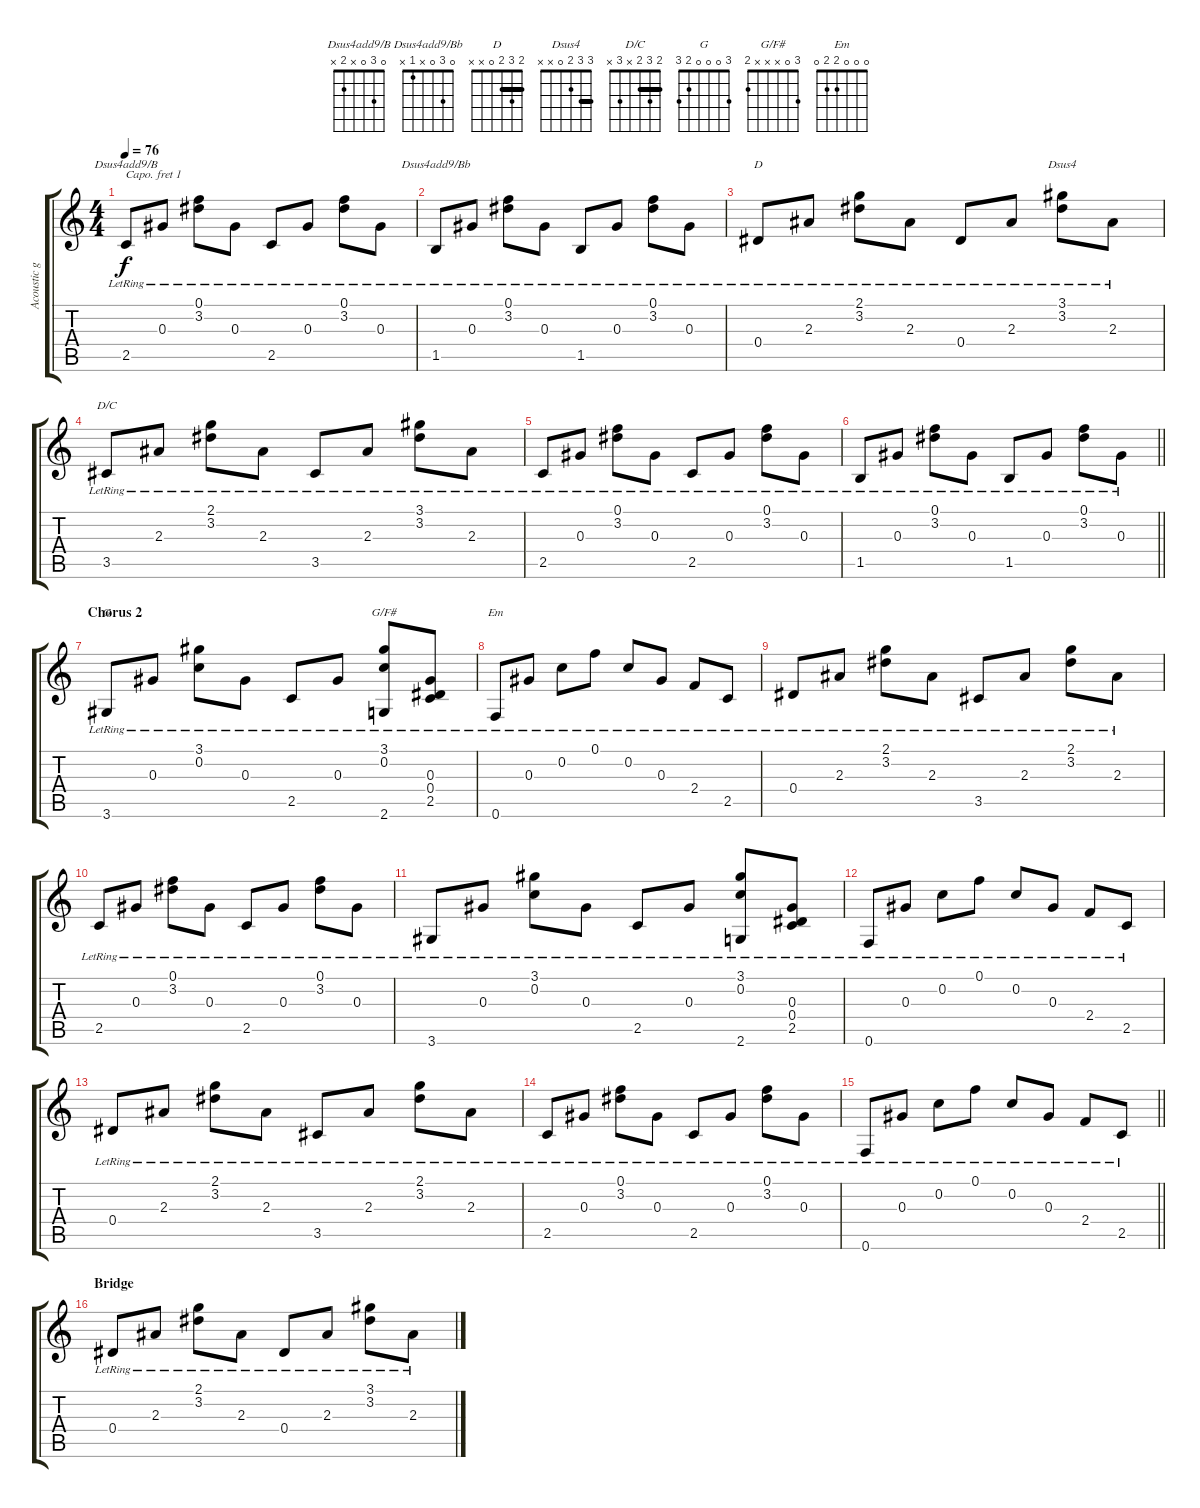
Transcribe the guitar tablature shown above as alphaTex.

\track ("Acoustic guitar (Capo I)" "Acoustic g") {instrument acousticguitarnylon}
\staff {score tabs}
\capo 1
\tuning (E4 B3 G3 D3 A2 E2) {hide}
\chord ("Dsus4add9/B" 0 3 0 x 2 x)
\chord ("Dsus4add9/Bb" 0 3 0 x 1 x)
\chord ("D" 2 3 2 0 x x) {barre 2}
\chord ("Dsus4" 3 3 2 0 x x) {barre 3}
\chord ("D/C" 2 3 2 x 3 x) {barre 2}
\chord ("G" 3 0 0 0 2 3)
\chord ("G/F#" 3 0 x x x 2)
\chord ("Em" 0 0 0 2 2 0)
\ts (4 4)
\tempo 76
\clef g2
\ks c
2.5{lr}.8{ch "Dsus4add9/B" dy f} 0.3{lr}.8 (0.1{lr} 3.2{lr}).8 0.3{lr}.8 2.5{lr}.8 0.3{lr}.8 (0.1{lr} 3.2{lr}).8 0.3{lr}.8 |
1.5{lr}.8{ch "Dsus4add9/Bb"} 0.3{lr}.8 (0.1{lr} 3.2{lr}).8 0.3{lr}.8 1.5{lr}.8 0.3{lr}.8 (0.1{lr} 3.2{lr}).8 0.3{lr}.8 |
0.4{lr}.8{ch "D"} 2.3{lr}.8 (2.1{lr} 3.2{lr}).8 2.3{lr}.8 0.4{lr}.8 2.3{lr}.8 (3.1{lr} 3.2{lr}).8{ch "Dsus4"} 2.3{lr}.8 |
3.5{lr}.8{ch "D/C"} 2.3{lr}.8 (2.1{lr} 3.2{lr}).8 2.3{lr}.8 3.5{lr}.8 2.3{lr}.8 (3.1{lr} 3.2{lr}).8 2.3{lr}.8 |
2.5{lr}.8 0.3{lr}.8 (0.1{lr} 3.2{lr}).8 0.3{lr}.8 2.5{lr}.8 0.3{lr}.8 (0.1{lr} 3.2{lr}).8 0.3{lr}.8 |
\barLineRight lightlight
1.5{lr}.8 0.3{lr}.8 (0.1{lr} 3.2{lr}).8 0.3{lr}.8 1.5{lr}.8 0.3{lr}.8 (0.1{lr} 3.2{lr}).8 0.3{lr}.8 |
\section ("" "Chorus 2")
3.6{lr}.8{ch "G"} 0.3{lr}.8 (3.1{lr} 0.2{lr}).8 0.3{lr}.8 2.5{lr}.8 0.3{lr}.8 (3.1{lr} 0.2{lr} 2.6{lr}).8{ch "G/F#"} (0.3{lr} 0.4{lr} 2.5{lr}).8 |
0.6{lr}.8{ch "Em"} 0.3{lr}.8 0.2{lr}.8 0.1{lr}.8 0.2{lr}.8 0.3{lr}.8 2.4{lr}.8 2.5{lr}.8 |
0.4{lr}.8 2.3{lr}.8 (2.1{lr} 3.2{lr}).8 2.3{lr}.8 3.5{lr}.8 2.3{lr}.8 (2.1{lr} 3.2{lr}).8 2.3{lr}.8 |
2.5{lr}.8 0.3{lr}.8 (0.1{lr} 3.2{lr}).8 0.3{lr}.8 2.5{lr}.8 0.3{lr}.8 (0.1{lr} 3.2{lr}).8 0.3{lr}.8 |
3.6{lr}.8 0.3{lr}.8 (3.1{lr} 0.2{lr}).8 0.3{lr}.8 2.5{lr}.8 0.3{lr}.8 (3.1{lr} 0.2{lr} 2.6{lr}).8 (0.3{lr} 0.4{lr} 2.5{lr}).8 |
0.6{lr}.8 0.3{lr}.8 0.2{lr}.8 0.1{lr}.8 0.2{lr}.8 0.3{lr}.8 2.4{lr}.8 2.5{lr}.8 |
0.4{lr}.8 2.3{lr}.8 (2.1{lr} 3.2{lr}).8 2.3{lr}.8 3.5{lr}.8 2.3{lr}.8 (2.1{lr} 3.2{lr}).8 2.3{lr}.8 |
2.5{lr}.8 0.3{lr}.8 (0.1{lr} 3.2{lr}).8 0.3{lr}.8 2.5{lr}.8 0.3{lr}.8 (0.1{lr} 3.2{lr}).8 0.3{lr}.8 |
\barLineRight lightlight
0.6{lr}.8{volume 11} 0.3{lr}.8 0.2{lr}.8 0.1{lr}.8 0.2{lr}.8 0.3{lr}.8 2.4{lr}.8 2.5{lr}.8 |
\section ("" "Bridge")
0.4{lr}.8{volume 12} 2.3{lr}.8 (2.1{lr} 3.2{lr}).8 2.3{lr}.8 0.4{lr}.8 2.3{lr}.8 (3.1{lr} 3.2{lr}).8 2.3{lr}.8
